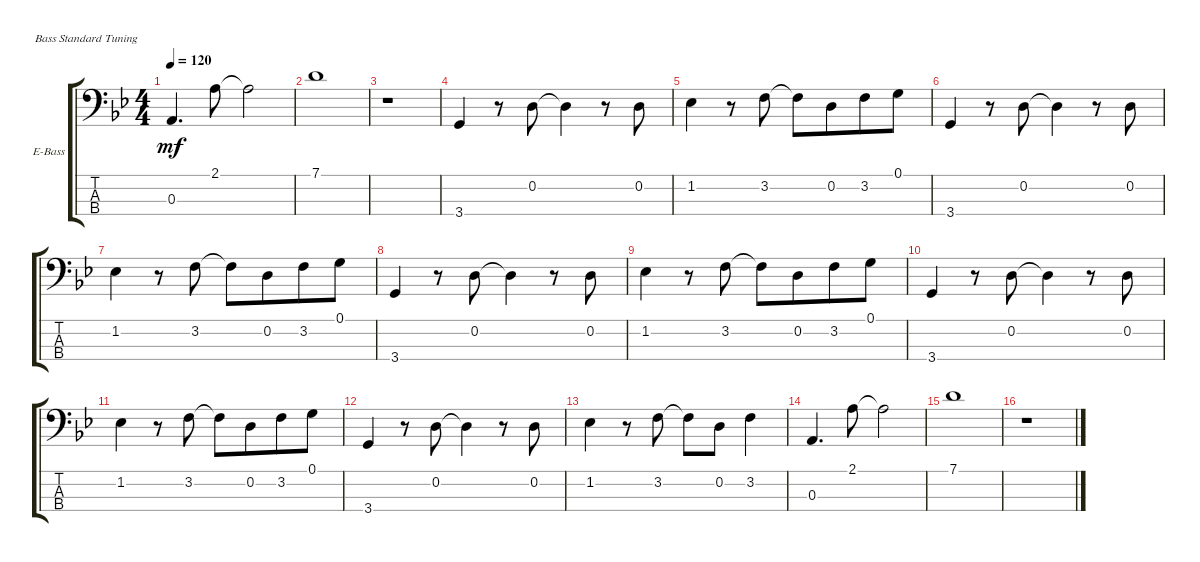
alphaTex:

\defaultSystemsLayout 4
\bracketExtendMode groupsimilarinstruments
\firstSystemTrackNameOrientation horizontal
\otherSystemsTrackNameOrientation horizontal
\track ("Electric Bass" "E-Bass") {multiBarRest instrument electricbassfinger}
\staff {score tabs}
\tuning (G2 D2 A1 E1)
\ts (4 4)
\tempo 120
\clef f4
\scale
0.333333
\ks bb
0.3.4{d dy mf} 2.1.8 2.1{t}.2 |
\scale
0.333333 7.1.1 |
\scale
0.333333 r.1 |
\scale
0.333333 3.4.4 r.8 0.2.8 0.2{t}.4 r.8 0.2.8 |
\scale
0.333333 1.2.4 r.8 3.2.8 3.2{t}.8 0.2.8{beam merge} 3.2.8 0.1.8 |
\scale
0.333333 3.4.4 r.8 0.2.8 0.2{t}.4 r.8 0.2.8 |
\scale
0.333333 1.2.4 r.8 3.2.8 3.2{t}.8 0.2.8{beam merge} 3.2.8 0.1.8 |
\scale
0.333333 3.4.4 r.8 0.2.8 0.2{t}.4 r.8 0.2.8 |
\scale
0.333333 1.2.4 r.8 3.2.8 3.2{t}.8 0.2.8{beam merge} 3.2.8 0.1.8 |
\scale
0.333333 3.4.4 r.8 0.2.8 0.2{t}.4 r.8 0.2.8 |
\scale
0.333333 1.2.4 r.8 3.2.8 3.2{t}.8 0.2.8{beam merge} 3.2.8 0.1.8 |
\scale
0.333333 3.4.4 r.8 0.2.8 0.2{t}.4 r.8 0.2.8 |
\scale
0.333333 1.2.4 r.8 3.2.8 3.2{t}.8 0.2.8{beam merge} 3.2.4 |
\scale
0.333333 0.3.4{d} 2.1.8 2.1{t}.2 |
\scale
0.333333 7.1.1 |
\scale
0.333333 r.1
